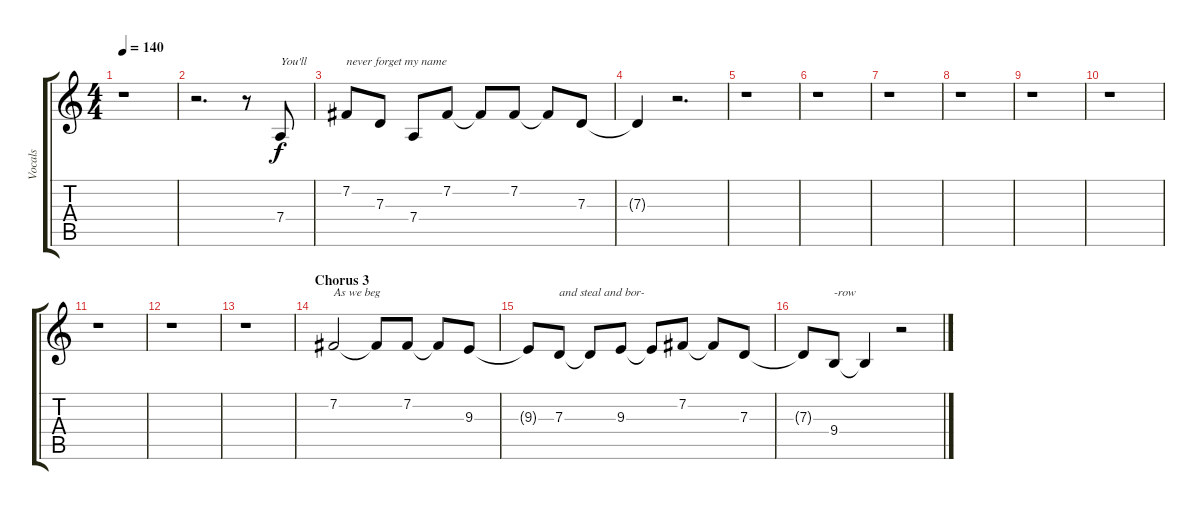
\track ("Vocals" "Vocals") {instrument tenorsax}
\staff {score tabs}
\tuning (E4 B3 G3 D3 A2 E2) {hide}
\ts (4 4)
\tempo 140
\clef g2
\ks c
r.1{dy f} |
r.2{d} r.8 7.4.8{txt "You'll"} |
7.2.8{txt "never forget my name"} 7.3.8 7.4.8 7.2.8 7.2{t}.8 7.2.8 7.2{t}.8 7.3.8 |
7.3{t}.4 r.2{d} |
r.1 |
r.1 |
r.1 |
r.1 |
r.1 |
r.1 |
r.1 |
r.1 |
r.1 |
\section ("" "Chorus 3")
7.2.2{txt "As we beg"} 7.2{t}.8 7.2.8 7.2{t}.8 9.3.8 |
9.3{t}.8 7.3.8{txt "and steal and bor-"} 7.3{t}.8 9.3.8 9.3{t}.8 7.2.8 7.2{t}.8 7.3.8 |
7.3{t}.8 9.4.8{txt "-row"} 9.4{t}.4 r.2
